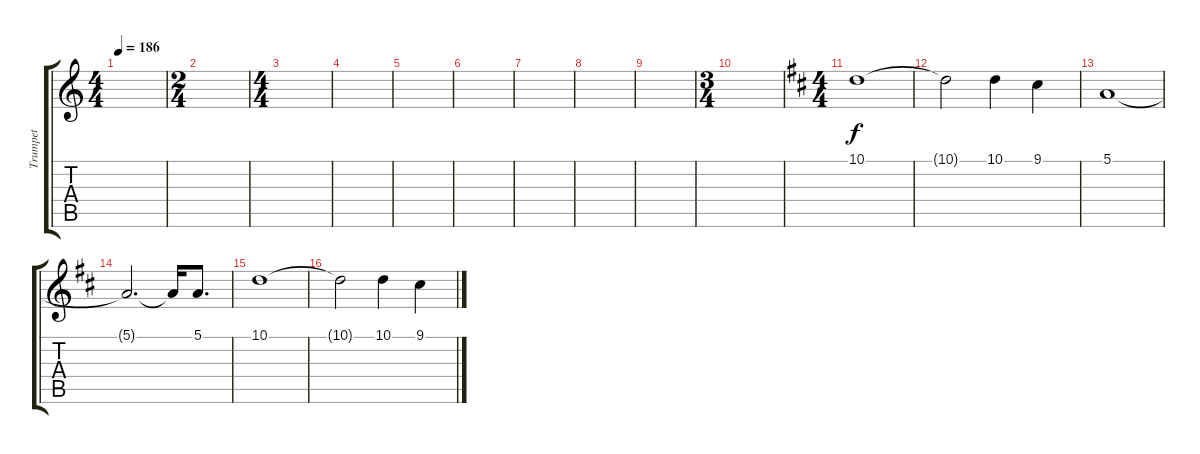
\track ("Trumpet" "Trumpet") {instrument trumpet}
\staff {score tabs}
\tuning (E4 B3 G3 D3 A2 E2) {hide}
\ts (4 4)
\tempo 186
\clef g2
\ks c
|
\ts (2 4)
|
\ts (4 4)
|
|
|
|
|
|
|
\ts (3 4)
|
\ts (4 4)
\ks d
10.1.1 |
10.1{t}.2 10.1.4 9.1.4 |
5.1.1 |
5.1{t}.2{d} 5.1{t}.16 5.1.8{d} |
10.1.1 |
10.1{t}.2 10.1.4 9.1.4
